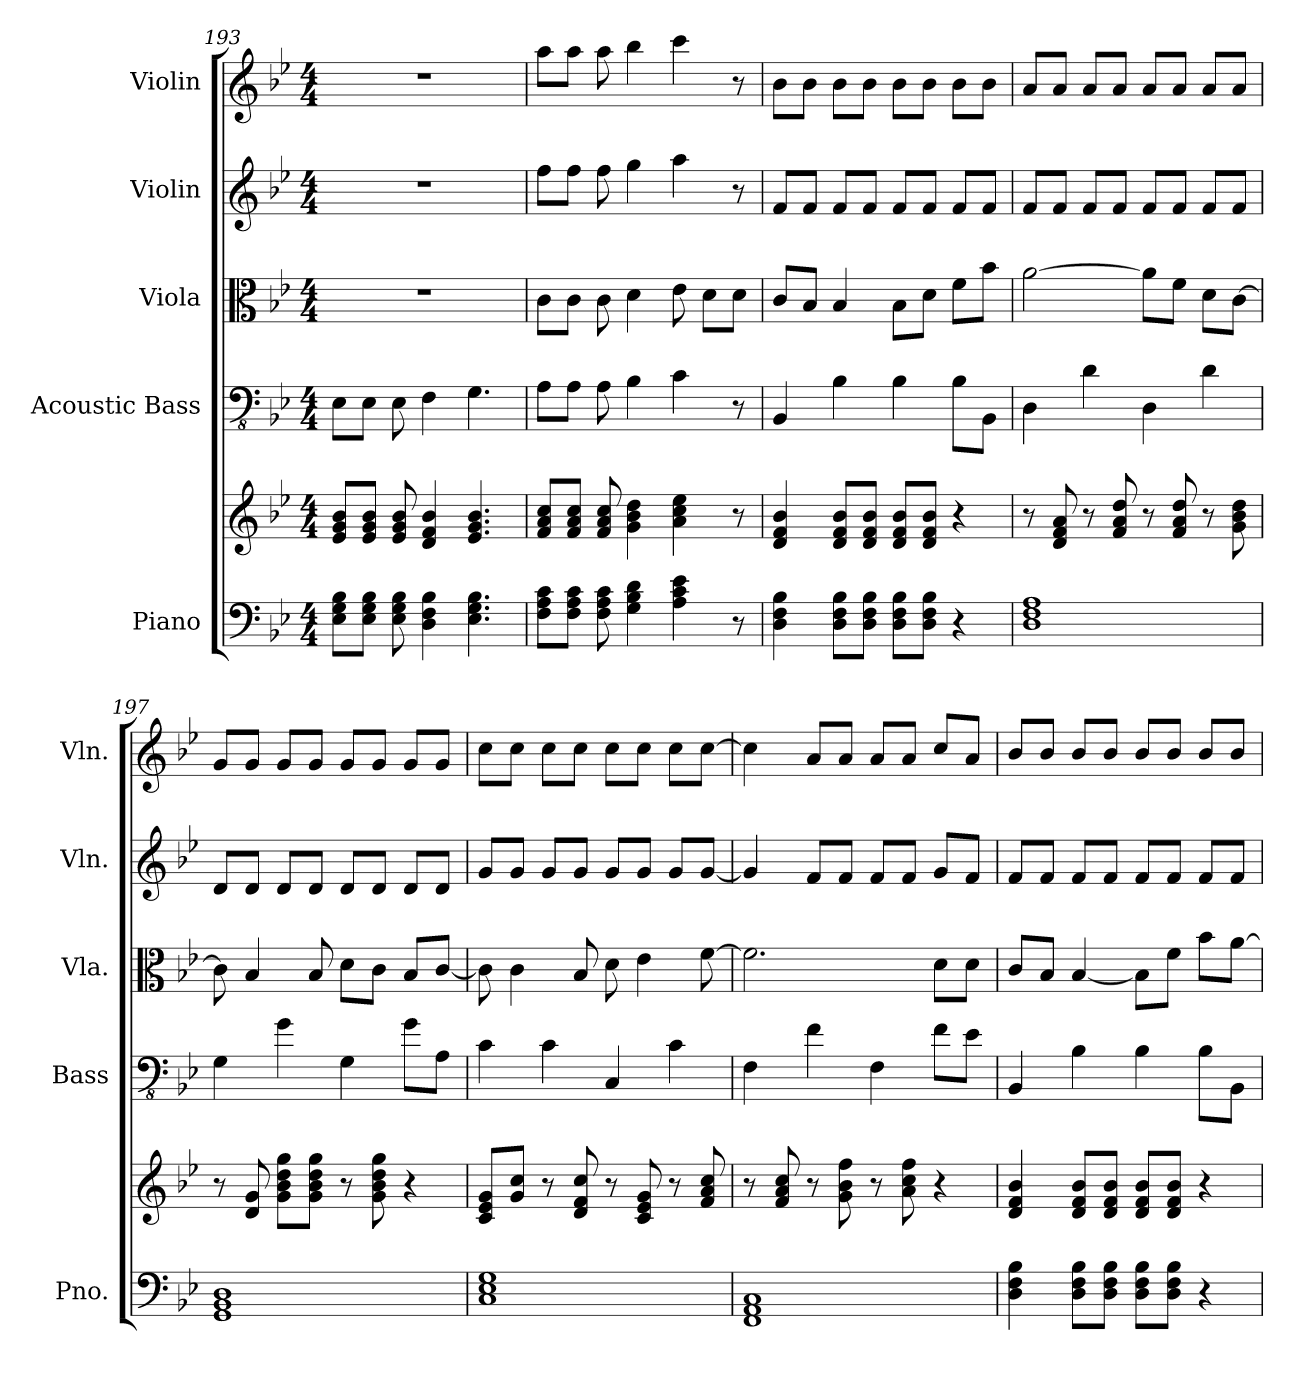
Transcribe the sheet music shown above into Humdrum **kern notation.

**kern	**kern	**kern	**kern	**kern	**kern
*part5	*part5	*part4	*part3	*part2	*part1
*staff6	*staff5	*staff4	*staff3	*staff2	*staff1
*I"Piano	*	*I"Acoustic Bass	*I"Viola	*I"Violin	*I"Violin
*I'Pno.	*	*I'Bass	*I'Vla.	*I'Vln.	*I'Vln.
*clefF4	*clefG2	*clefFv4	*clefC3	*clefG2	*clefG2
*k[b-e-]	*k[b-e-]	*k[b-e-]	*k[b-e-]	*k[b-e-]	*k[b-e-]
*M4/4	*M4/4	*M4/4	*M4/4	*M4/4	*M4/4
=193	=193	=193	=193	=193	=193
8E-\ 8G\ 8B-\L	8e-/ 8g/ 8b-/L	8EE-\L	1r	1r	1r
8E-\ 8G\ 8B-\J	8e-/ 8g/ 8b-/J	8EE-\J	.	.	.
8E-\ 8G\ 8B-\	8e-/ 8g/ 8b-/	8EE-\	.	.	.
4D\ 4F\ 4B-\	4d/ 4f/ 4b-/	4FF\	.	.	.
4.E-\ 4.G\ 4.B-\	4.e-/ 4.g/ 4.b-/	4.GG\	.	.	.
=194	=194	=194	=194	=194	=194
8F\ 8A\ 8c\L	8f/ 8a/ 8cc/L	8AA\L	8c\L	8ff\L	8aa\L
8F\ 8A\ 8c\J	8f/ 8a/ 8cc/J	8AA\J	8c\J	8ff\J	8aa\J
8F\ 8A\ 8c\	8f/ 8a/ 8cc/	8AA\	8c\	8ff\	8aa\
4G\ 4B-\ 4d\	4g\ 4b-\ 4dd\	4BB-\	4d\	4gg\	4bb-\
4A\ 4c\ 4e-\	4a\ 4cc\ 4ee-\	4C\	8e-\	4aa\	4ccc\
.	.	.	8d\L	.	.
8r	8r	8r	8d\J	8r	8r
=195	=195	=195	=195	=195	=195
4D\ 4F\ 4B-\	4d/ 4f/ 4b-/	4BBB-/	8c/L	8f/L	8b-\L
.	.	.	8B-/J	8f/J	8b-\J
8D\ 8F\ 8B-\L	8d/ 8f/ 8b-/L	4BB-\	4B-/	8f/L	8b-\L
8D\ 8F\ 8B-\J	8d/ 8f/ 8b-/J	.	.	8f/J	8b-\J
8D\ 8F\ 8B-\L	8d/ 8f/ 8b-/L	4BB-\	8B-\L	8f/L	8b-\L
8D\ 8F\ 8B-\J	8d/ 8f/ 8b-/J	.	8d\J	8f/J	8b-\J
4r	4r	8BB-\L	8f\L	8f/L	8b-\L
.	.	8BBB-\J	8b-\J	8f/J	8b-\J
!!LO:LB:g=z
=196	=196	=196	=196	=196	=196
1D 1F 1A	8r	4DD\	[2a\	8f/L	8a/L
.	8d/ 8f/ 8a/	.	.	8f/J	8a/J
.	8r	4D\	.	8f/L	8a/L
.	8f/ 8a/ 8dd/	.	.	8f/J	8a/J
.	8r	4DD\	8a\L]	8f/L	8a/L
.	8f/ 8a/ 8dd/	.	8f\J	8f/J	8a/J
.	8r	4D\	8d\L	8f/L	8a/L
.	8g\ 8b-\ 8dd\	.	[8c\J	8f/J	8a/J
=197	=197	=197	=197	=197	=197
1GG 1BB- 1D	8r	4GG\	8c\]	8d/L	8g/L
.	8d/ 8g/	.	4B-/	8d/J	8g/J
.	8g\ 8b-\ 8dd\ 8gg\L	4G\	.	8d/L	8g/L
.	8g\ 8b-\ 8dd\ 8gg\J	.	8B-/	8d/J	8g/J
.	8r	4GG\	8d\L	8d/L	8g/L
.	8g\ 8b-\ 8dd\ 8gg\	.	8c\J	8d/J	8g/J
.	4r	8G\L	8B-/L	8d/L	8g/L
.	.	8AA\J	[8c/J	8d/J	8g/J
=198	=198	=198	=198	=198	=198
1C 1E- 1G	8c/ 8e-/ 8g/L	4C\	8c\]	8g/L	8cc\L
.	8g/ 8cc/J	.	4c\	8g/J	8cc\J
.	8r	4C\	.	8g/L	8cc\L
.	8d/ 8f/ 8cc/	.	8B-/	8g/J	8cc\J
.	8r	4CC/	8d\	8g/L	8cc\L
.	8c/ 8e-/ 8g/	.	4e-\	8g/J	8cc\J
.	8r	4C\	.	8g/L	8cc\L
.	8f/ 8a/ 8cc/	.	[8f\	[8g/J	[8cc\J
=199	=199	=199	=199	=199	=199
1FF 1AA 1C	8r	4FF\	2.f\]	4g/]	4cc\]
.	8f/ 8a/ 8cc/	.	.	.	.
.	8r	4F\	.	8f/L	8a/L
.	8g\ 8b-\ 8ff\	.	.	8f/J	8a/J
.	8r	4FF\	.	8f/L	8a/L
.	8a\ 8cc\ 8ff\	.	.	8f/J	8a/J
.	4r	8F\L	8d\L	8g/L	8cc/L
.	.	8E-\J	8d\J	8f/J	8a/J
=200	=200	=200	=200	=200	=200
4D\ 4F\ 4B-\	4d/ 4f/ 4b-/	4BBB-/	8c/L	8f/L	8b-/L
.	.	.	8B-/J	8f/J	8b-/J
8D\ 8F\ 8B-\L	8d/ 8f/ 8b-/L	4BB-\	[4B-/	8f/L	8b-/L
8D\ 8F\ 8B-\J	8d/ 8f/ 8b-/J	.	.	8f/J	8b-/J
8D\ 8F\ 8B-\L	8d/ 8f/ 8b-/L	4BB-\	8B-\L]	8f/L	8b-/L
8D\ 8F\ 8B-\J	8d/ 8f/ 8b-/J	.	8f\J	8f/J	8b-/J
4r	4r	8BB-\L	8b-\L	8f/L	8b-/L
.	.	8BBB-\J	[8a\J	8f/J	8b-/J
=	=	=	=	=	=
*-	*-	*-	*-	*-	*-
